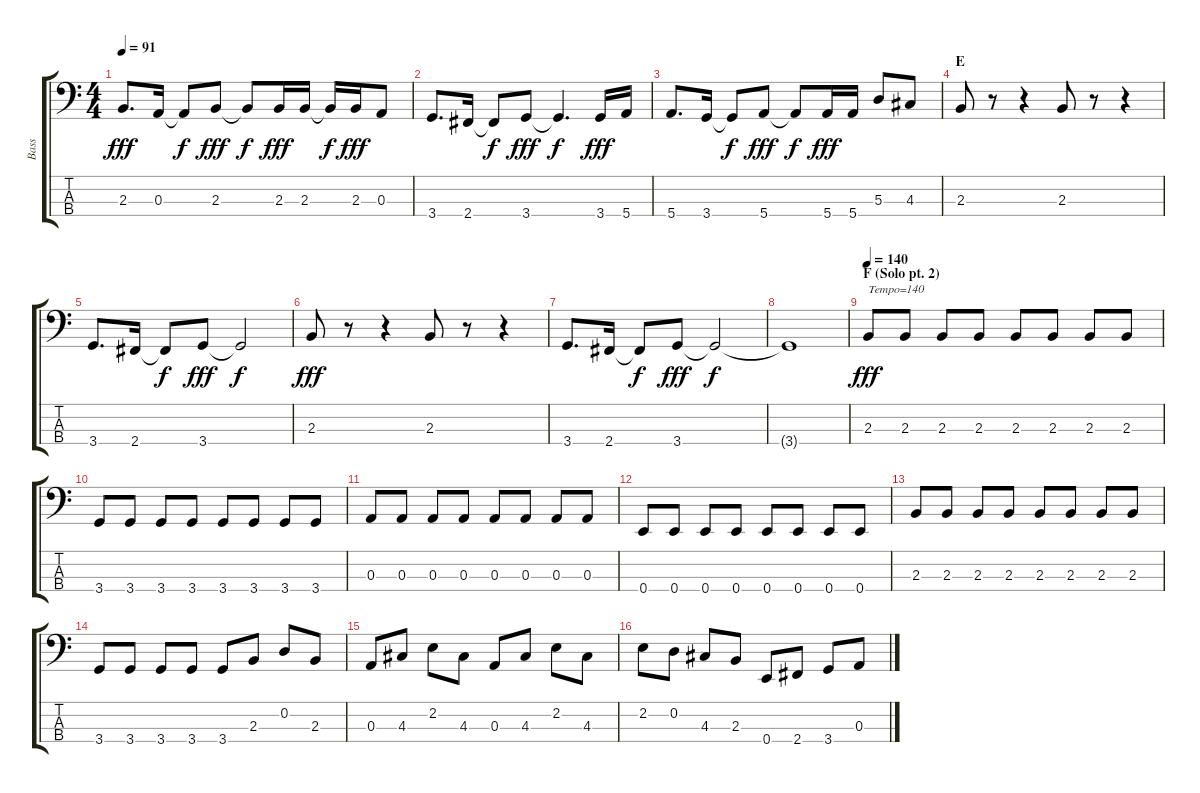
\track ("Bass" "Bass") {instrument electricbassfinger}
\staff {score tabs}
\tuning (G2 D2 A1 E1) {hide}
\ts (4 4)
\tempo 91
\clef f4
\ks c
2.3.8{d dy fff} 0.3.16 0.3{t}.8{dy f} 2.3.8{dy fff} 2.3{t}.8{dy f} 2.3.16{dy fff} 2.3.16 2.3{t}.16{dy f} 2.3.16{dy fff} 0.3.8 |
3.4.8{d} 2.4.16 2.4{t}.8{dy f} 3.4.8{dy fff} 3.4{t}.4{d dy f} 3.4.16{dy fff} 5.4.16 |
5.4.8{d} 3.4.16 3.4{t}.8{dy f} 5.4.8{dy fff} 5.4{t}.8{dy f} 5.4.16{dy fff} 5.4.16 5.3.8 4.3.8 |
\section ("" "E")
2.3.8 r.8 r.4 2.3.8 r.8 r.4 |
3.4.8{d} 2.4.16 2.4{t}.8{dy f} 3.4.8{dy fff} 3.4{t}.2{dy f} |
2.3.8{dy fff} r.8 r.4 2.3.8 r.8 r.4 |
3.4.8{d} 2.4.16 2.4{t}.8{dy f} 3.4.8{dy fff} 3.4{t}.2{dy f} |
3.4{t}.1 |
\section ("" "F (Solo pt. 2)")
\tempo 140
2.3.8{txt "Tempo=140" dy fff} 2.3.8 2.3.8 2.3.8 2.3.8 2.3.8 2.3.8 2.3.8 |
3.4.8 3.4.8 3.4.8 3.4.8 3.4.8 3.4.8 3.4.8 3.4.8 |
0.3.8 0.3.8 0.3.8 0.3.8 0.3.8 0.3.8 0.3.8 0.3.8 |
0.4.8 0.4.8 0.4.8 0.4.8 0.4.8 0.4.8 0.4.8 0.4.8 |
2.3.8 2.3.8 2.3.8 2.3.8 2.3.8 2.3.8 2.3.8 2.3.8 |
3.4.8 3.4.8 3.4.8 3.4.8 3.4.8 2.3.8 0.2.8 2.3.8 |
0.3.8 4.3.8 2.2.8 4.3.8 0.3.8 4.3.8 2.2.8 4.3.8 |
2.2.8 0.2.8 4.3.8 2.3.8 0.4.8 2.4.8 3.4.8 0.3.8
